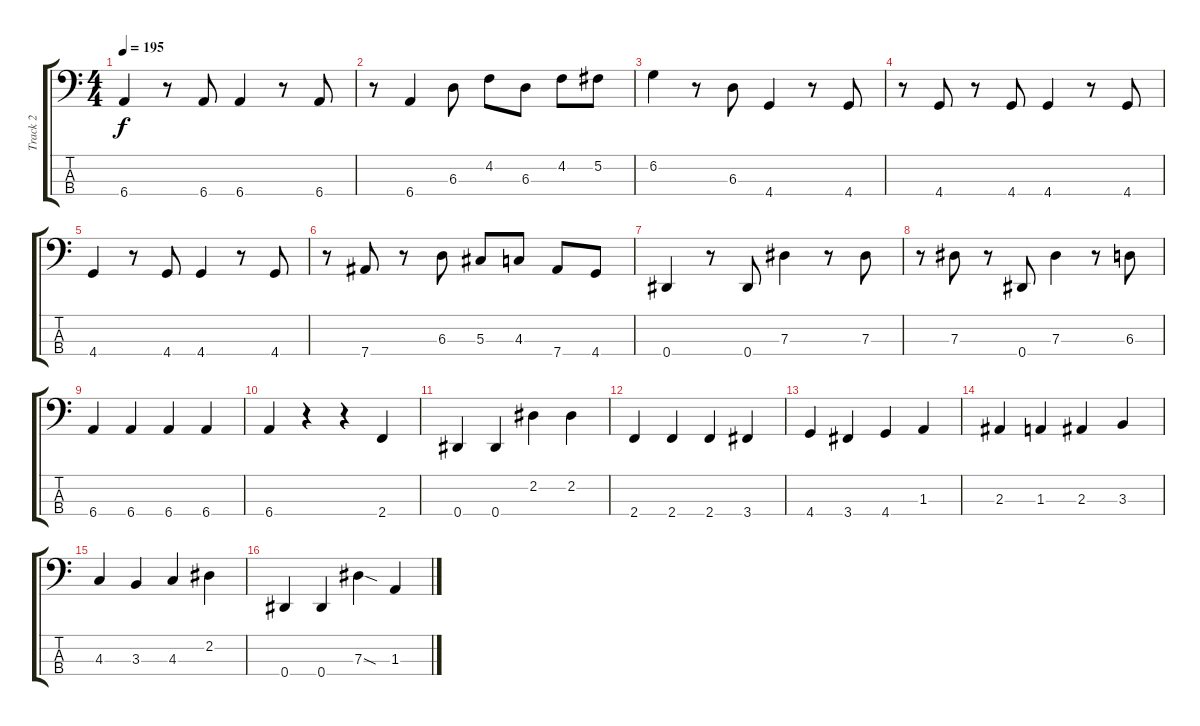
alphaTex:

\track ("Track 2" "Track 2") {instrument electricbassfinger}
\staff {score tabs}
\tuning (Gb2 Db2 Ab1 Eb1) {hide}
\ts (4 4)
\tempo 195
\clef f4
\ks c
6.4.4{dy f} r.8 6.4.8 6.4.4 r.8 6.4.8 |
r.8 6.4.4 6.3.8 4.2.8 6.3.8 4.2.8 5.2.8 |
6.2.4 r.8 6.3.8 4.4.4 r.8 4.4.8 |
r.8 4.4.8 r.8 4.4.8 4.4.4 r.8 4.4.8 |
4.4.4 r.8 4.4.8 4.4.4 r.8 4.4.8 |
r.8 7.4.8 r.8 6.3.8 5.3.8 4.3.8 7.4.8 4.4.8 |
0.4.4 r.8 0.4.8 7.3.4 r.8 7.3.8 |
r.8 7.3.8 r.8 0.4.8 7.3.4 r.8 6.3.8 |
6.4.4 6.4.4 6.4.4 6.4.4 |
6.4.4 r.4 r.4 2.4.4 |
0.4.4 0.4.4 2.2.4 2.2.4 |
2.4.4 2.4.4 2.4.4 3.4.4 |
4.4.4 3.4.4 4.4.4 1.3.4 |
2.3.4 1.3.4 2.3.4 3.3.4 |
4.3.4 3.3.4 4.3.4 2.2.4 |
0.4.4 0.4.4 7.3{sod}.4 1.3.4
